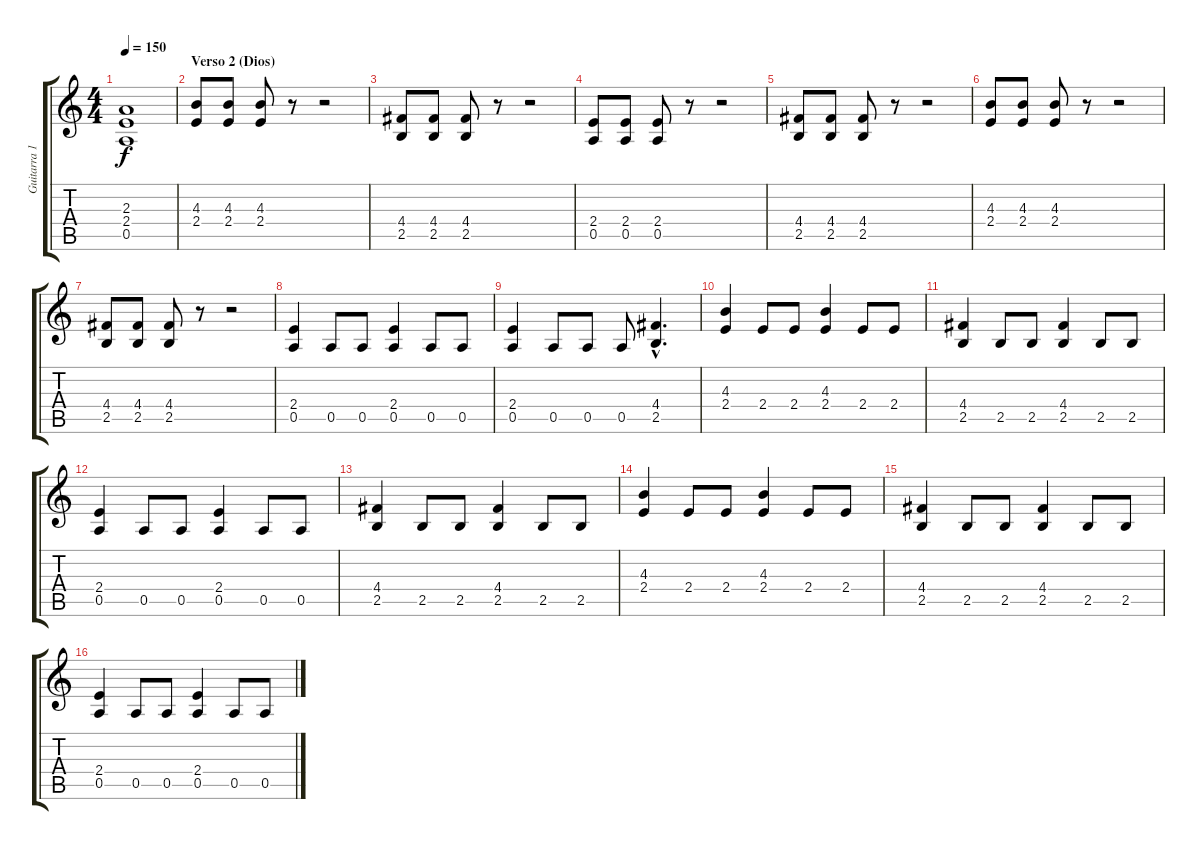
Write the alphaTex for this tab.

\track ("Guitarra 1" "Guitarra 1") {instrument distortionguitar}
\staff {score tabs}
\tuning (E4 B3 G3 D3 A2 E2) {hide}
\ts (4 4)
\tempo 150
\clef g2
\ks c
(2.3{t} 2.4{t} 0.5{t}).1{dy f} |
\section ("" "Verso 2 (Dios)")
(4.3 2.4).8 (4.3 2.4).8 (4.3 2.4).8 r.8 r.2 |
(4.4 2.5).8 (4.4 2.5).8 (4.4 2.5).8 r.8 r.2 |
(2.4 0.5).8 (2.4 0.5).8 (2.4 0.5).8 r.8 r.2 |
(4.4 2.5).8 (4.4 2.5).8 (4.4 2.5).8 r.8 r.2 |
(4.3 2.4).8 (4.3 2.4).8 (4.3 2.4).8 r.8 r.2 |
(4.4 2.5).8 (4.4 2.5).8 (4.4 2.5).8 r.8 r.2 |
(2.4 0.5).4 0.5.8 0.5.8 (2.4 0.5).4 0.5.8 0.5.8 |
(2.4 0.5).4 0.5.8 0.5.8 0.5.8 (4.4{hac} 2.5{hac}).4{d} |
(4.3 2.4).4 2.4.8 2.4.8 (4.3 2.4).4 2.4.8 2.4.8 |
(4.4 2.5).4 2.5.8 2.5.8 (4.4 2.5).4 2.5.8 2.5.8 |
(2.4 0.5).4 0.5.8 0.5.8 (2.4 0.5).4 0.5.8 0.5.8 |
(4.4 2.5).4 2.5.8 2.5.8 (4.4 2.5).4 2.5.8 2.5.8 |
(4.3 2.4).4 2.4.8 2.4.8 (4.3 2.4).4 2.4.8 2.4.8 |
(4.4 2.5).4 2.5.8 2.5.8 (4.4 2.5).4 2.5.8 2.5.8 |
(2.4 0.5).4 0.5.8 0.5.8 (2.4 0.5).4 0.5.8 0.5.8
